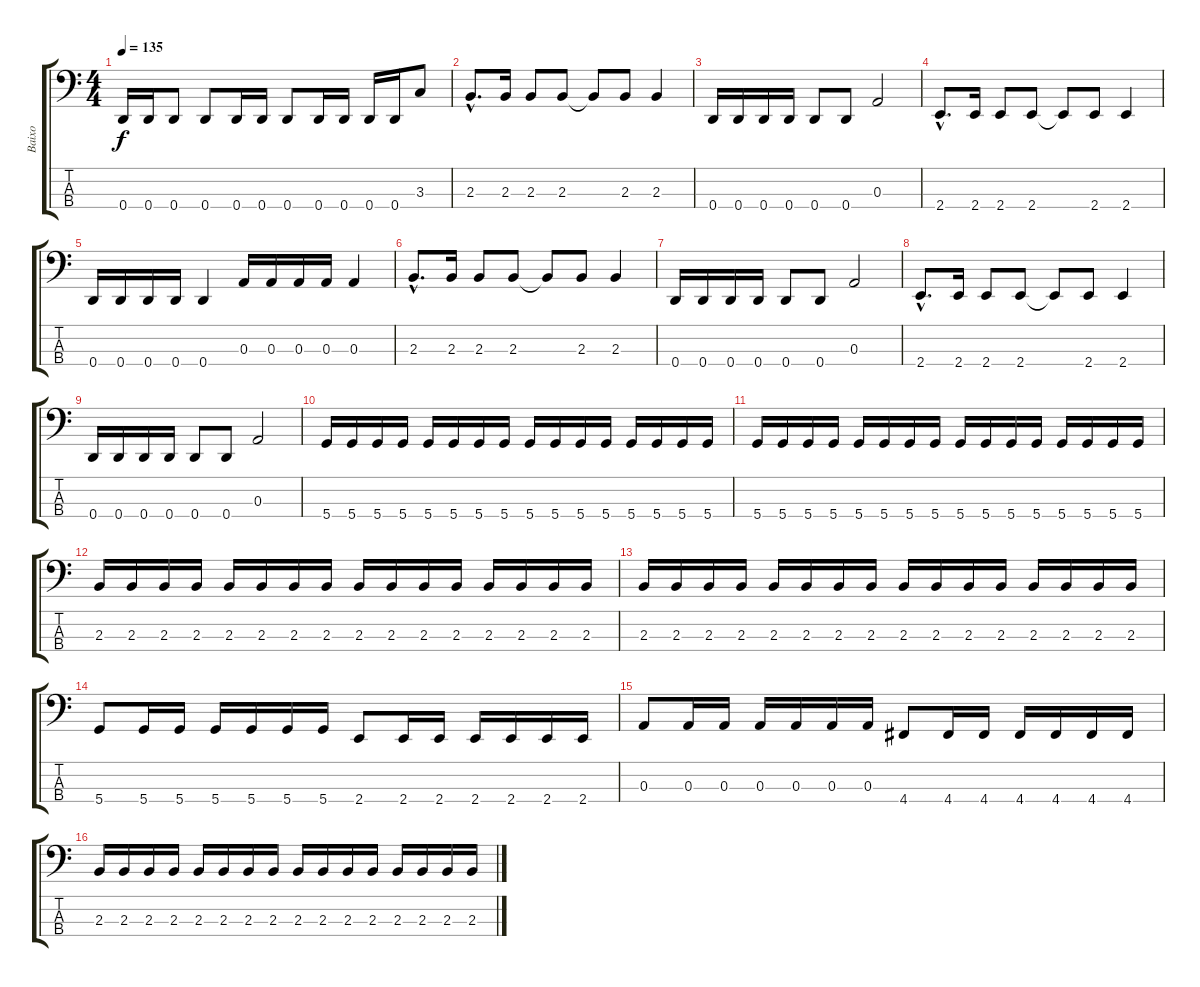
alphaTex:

\track ("Baixo" "Baixo") {instrument electricbasspick}
\staff {score tabs}
\tuning (G2 D2 A1 D1) {hide}
\ts (4 4)
\tempo 135
\clef f4
\ks c
0.4.16{dy f} 0.4.16 0.4.8 0.4.8 0.4.16 0.4.16 0.4.8 0.4.16 0.4.16 0.4.16 0.4.16 3.3.8 |
2.3{hac}.8{d} 2.3.16 2.3.8 2.3.8 2.3{t}.8 2.3.8 2.3.4 |
0.4.16 0.4.16 0.4.16 0.4.16 0.4.8 0.4.8 0.3.2 |
2.4{hac}.8{d} 2.4.16 2.4.8 2.4.8 2.4{t}.8 2.4.8 2.4.4 |
0.4.16 0.4.16 0.4.16 0.4.16 0.4.4 0.3.16 0.3.16 0.3.16 0.3.16 0.3.4 |
2.3{hac}.8{d} 2.3.16 2.3.8 2.3.8 2.3{t}.8 2.3.8 2.3.4 |
0.4.16 0.4.16 0.4.16 0.4.16 0.4.8 0.4.8 0.3.2 |
2.4{hac}.8{d} 2.4.16 2.4.8 2.4.8 2.4{t}.8 2.4.8 2.4.4 |
0.4.16 0.4.16 0.4.16 0.4.16 0.4.8 0.4.8 0.3.2 |
5.4.16 5.4.16 5.4.16 5.4.16 5.4.16 5.4.16 5.4.16 5.4.16 5.4.16 5.4.16 5.4.16 5.4.16 5.4.16 5.4.16 5.4.16 5.4.16 |
5.4.16 5.4.16 5.4.16 5.4.16 5.4.16 5.4.16 5.4.16 5.4.16 5.4.16 5.4.16 5.4.16 5.4.16 5.4.16 5.4.16 5.4.16 5.4.16 |
2.3.16 2.3.16 2.3.16 2.3.16 2.3.16 2.3.16 2.3.16 2.3.16 2.3.16 2.3.16 2.3.16 2.3.16 2.3.16 2.3.16 2.3.16 2.3.16 |
2.3.16 2.3.16 2.3.16 2.3.16 2.3.16 2.3.16 2.3.16 2.3.16 2.3.16 2.3.16 2.3.16 2.3.16 2.3.16 2.3.16 2.3.16 2.3.16 |
5.4.8 5.4.16 5.4.16 5.4.16 5.4.16 5.4.16 5.4.16 2.4.8 2.4.16 2.4.16 2.4.16 2.4.16 2.4.16 2.4.16 |
0.3.8 0.3.16 0.3.16 0.3.16 0.3.16 0.3.16 0.3.16 4.4.8 4.4.16 4.4.16 4.4.16 4.4.16 4.4.16 4.4.16 |
2.3.16 2.3.16 2.3.16 2.3.16 2.3.16 2.3.16 2.3.16 2.3.16 2.3.16 2.3.16 2.3.16 2.3.16 2.3.16 2.3.16 2.3.16 2.3.16
